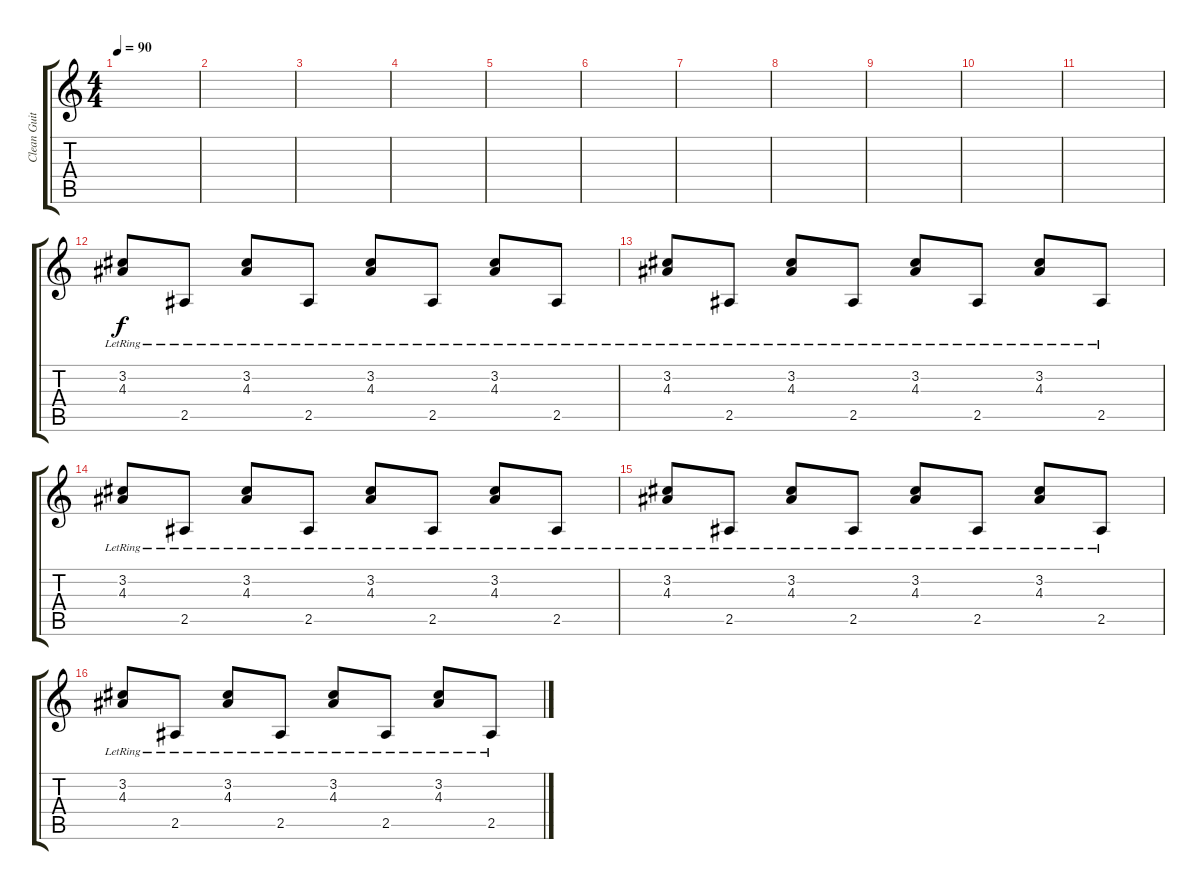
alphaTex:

\track ("Clean Guitar" "Clean Guit") {instrument electricguitarclean}
\staff {score tabs}
\tuning (Eb4 Bb3 Gb3 Db3 Ab2 Db2) {hide}
\ts (4 4)
\tempo 90
\clef g2
\ks c
|
|
|
|
|
|
|
|
|
|
|
(3.2{lr} 4.3{lr}).8 2.5{lr}.8 (3.2{lr} 4.3{lr}).8 2.5{lr}.8 (3.2{lr} 4.3{lr}).8 2.5{lr}.8 (3.2{lr} 4.3{lr}).8 2.5{lr}.8 |
(3.2{lr} 4.3{lr}).8 2.5{lr}.8 (3.2{lr} 4.3{lr}).8 2.5{lr}.8 (3.2{lr} 4.3{lr}).8 2.5{lr}.8 (3.2{lr} 4.3{lr}).8 2.5{lr}.8 |
(3.2{lr} 4.3{lr}).8 2.5{lr}.8 (3.2{lr} 4.3{lr}).8 2.5{lr}.8 (3.2{lr} 4.3{lr}).8 2.5{lr}.8 (3.2{lr} 4.3{lr}).8 2.5{lr}.8 |
(3.2{lr} 4.3{lr}).8 2.5{lr}.8 (3.2{lr} 4.3{lr}).8 2.5{lr}.8 (3.2{lr} 4.3{lr}).8 2.5{lr}.8 (3.2{lr} 4.3{lr}).8 2.5{lr}.8 |
(3.2{lr} 4.3{lr}).8 2.5{lr}.8 (3.2{lr} 4.3{lr}).8 2.5{lr}.8 (3.2{lr} 4.3{lr}).8 2.5{lr}.8 (3.2{lr} 4.3{lr}).8 2.5{lr}.8
